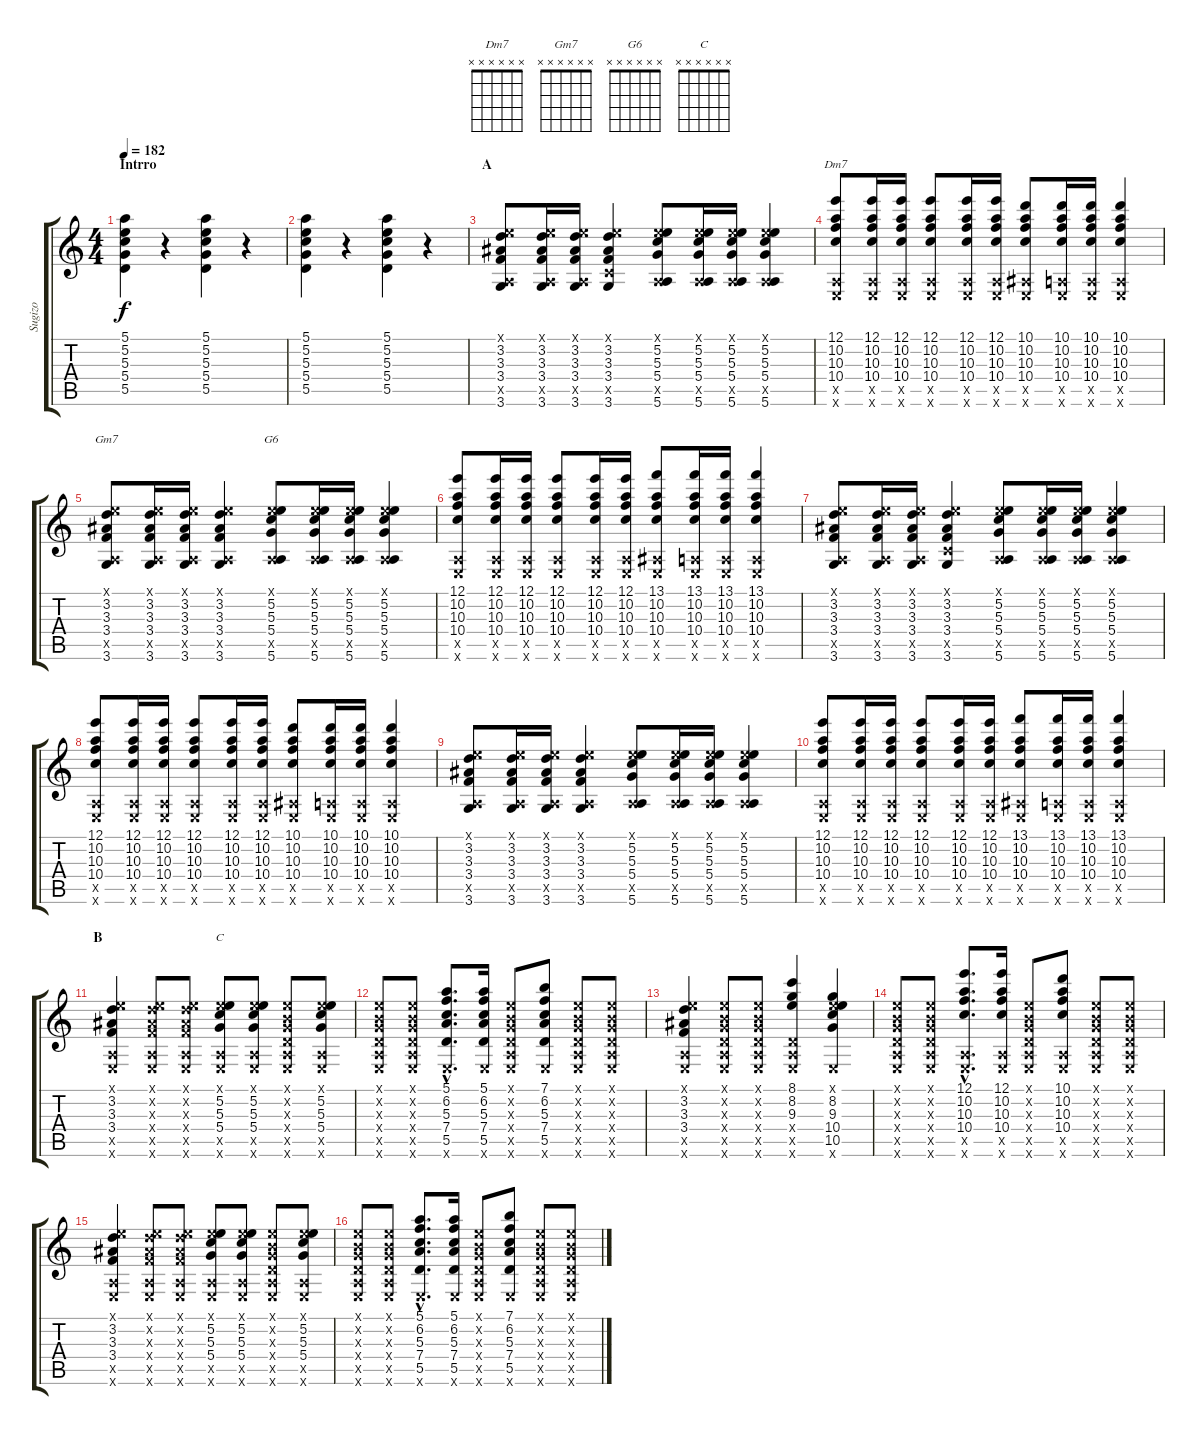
\track ("Sugizo" "Sugizo") {instrument distortionguitar}
\staff {score tabs}
\tuning (E4 B3 G3 D3 A2 E2) {hide}
\chord ("Dm7" x x x x x x) {firstfret 0}
\chord ("Gm7" x x x x x x) {firstfret 0}
\chord ("G6" x x x x x x) {firstfret 0}
\chord ("C" x x x x x x) {firstfret 0}
\ts (4 4)
\section ("" "Intrro")
\tempo 182
\clef g2
\ks c
(5.1 5.2 5.3 5.4 5.5).4{dy f instrument distortionguitar} r.4 (5.1 5.2 5.3 5.4 5.5).4 r.4 |
(5.1 5.2 5.3 5.4 5.5).4 r.4 (5.1 5.2 5.3 5.4 5.5).4 r.4 |
\section ("" "A")
(0.1{x} 3.2 3.3 3.4 0.5{x} 3.6).8 (0.1{x} 3.2 3.3 3.4 0.5{x} 3.6).16 (0.1{x} 3.2 3.3 3.4 0.5{x} 3.6).16 (0.1{x} 3.2 3.3 3.4 3.5{x} 3.6).4 (0.1{x} 5.2 5.3 5.4 0.5{x} 5.6).8 (0.1{x} 5.2 5.3 5.4 0.5{x} 5.6).16 (0.1{x} 5.2 5.3 5.4 0.5{x} 5.6).16 (0.1{x} 5.2 5.3 5.4 0.5{x} 5.6).4 |
(12.1 10.2 10.3 10.4 0.5{x} 0.6{x}).8{ch "Dm7"} (12.1 10.2 10.3 10.4 0.5{x} 0.6{x}).16 (12.1 10.2 10.3 10.4 0.5{x} 0.6{x}).16 (12.1 10.2 10.3 10.4 0.5{x} 0.6{x}).8 (12.1 10.2 10.3 10.4 0.5{x} 0.6{x}).16 (12.1 10.2 10.3 10.4 0.5{x} 0.6{x}).16 (10.1 10.2 10.3 10.4 1.5{x} 0.6{x}).8 (10.1 10.2 10.3 10.4 0.5{x} 0.6{x}).16 (10.1 10.2 10.3 10.4 0.5{x} 0.6{x}).16 (10.1 10.2 10.3 10.4 0.5{x} 0.6{x}).4 |
(0.1{x} 3.2 3.3 3.4 0.5{x} 3.6).8{ch "Gm7"} (0.1{x} 3.2 3.3 3.4 0.5{x} 3.6).16 (0.1{x} 3.2 3.3 3.4 0.5{x} 3.6).16 (0.1{x} 3.2 3.3 3.4 0.5{x} 3.6).4 (0.1{x} 5.2 5.3 5.4 0.5{x} 5.6).8{ch "G6"} (0.1{x} 5.2 5.3 5.4 0.5{x} 5.6).16 (0.1{x} 5.2 5.3 5.4 0.5{x} 5.6).16 (0.1{x} 5.2 5.3 5.4 0.5{x} 5.6).4 |
(12.1 10.2 10.3 10.4 0.5{x} 0.6{x}).8 (12.1 10.2 10.3 10.4 0.5{x} 0.6{x}).16 (12.1 10.2 10.3 10.4 0.5{x} 0.6{x}).16 (12.1 10.2 10.3 10.4 0.5{x} 0.6{x}).8 (12.1 10.2 10.3 10.4 0.5{x} 0.6{x}).16 (12.1 10.2 10.3 10.4 0.5{x} 0.6{x}).16 (13.1 10.2 10.3 10.4 1.5{x} 0.6{x}).8 (13.1 10.2 10.3 10.4 0.5{x} 0.6{x}).16 (13.1 10.2 10.3 10.4 0.5{x} 0.6{x}).16 (13.1 10.2 10.3 10.4 0.5{x} 0.6{x}).4 |
(0.1{x} 3.2 3.3 3.4 0.5{x} 3.6).8 (0.1{x} 3.2 3.3 3.4 0.5{x} 3.6).16 (0.1{x} 3.2 3.3 3.4 0.5{x} 3.6).16 (0.1{x} 3.2 3.3 3.4 3.5{x} 3.6).4 (0.1{x} 5.2 5.3 5.4 0.5{x} 5.6).8 (0.1{x} 5.2 5.3 5.4 0.5{x} 5.6).16 (0.1{x} 5.2 5.3 5.4 0.5{x} 5.6).16 (0.1{x} 5.2 5.3 5.4 0.5{x} 5.6).4 |
(12.1 10.2 10.3 10.4 0.5{x} 0.6{x}).8 (12.1 10.2 10.3 10.4 0.5{x} 0.6{x}).16 (12.1 10.2 10.3 10.4 0.5{x} 0.6{x}).16 (12.1 10.2 10.3 10.4 0.5{x} 0.6{x}).8 (12.1 10.2 10.3 10.4 0.5{x} 0.6{x}).16 (12.1 10.2 10.3 10.4 0.5{x} 0.6{x}).16 (10.1 10.2 10.3 10.4 1.5{x} 0.6{x}).8 (10.1 10.2 10.3 10.4 0.5{x} 0.6{x}).16 (10.1 10.2 10.3 10.4 0.5{x} 0.6{x}).16 (10.1 10.2 10.3 10.4 0.5{x} 0.6{x}).4 |
(0.1{x} 3.2 3.3 3.4 0.5{x} 3.6).8 (0.1{x} 3.2 3.3 3.4 0.5{x} 3.6).16 (0.1{x} 3.2 3.3 3.4 0.5{x} 3.6).16 (0.1{x} 3.2 3.3 3.4 0.5{x} 3.6).4 (0.1{x} 5.2 5.3 5.4 0.5{x} 5.6).8 (0.1{x} 5.2 5.3 5.4 0.5{x} 5.6).16 (0.1{x} 5.2 5.3 5.4 0.5{x} 5.6).16 (0.1{x} 5.2 5.3 5.4 0.5{x} 5.6).4 |
(12.1 10.2 10.3 10.4 0.5{x} 0.6{x}).8 (12.1 10.2 10.3 10.4 0.5{x} 0.6{x}).16 (12.1 10.2 10.3 10.4 0.5{x} 0.6{x}).16 (12.1 10.2 10.3 10.4 0.5{x} 0.6{x}).8 (12.1 10.2 10.3 10.4 0.5{x} 0.6{x}).16 (12.1 10.2 10.3 10.4 0.5{x} 0.6{x}).16 (13.1 10.2 10.3 10.4 1.5{x} 0.6{x}).8 (13.1 10.2 10.3 10.4 0.5{x} 0.6{x}).16 (13.1 10.2 10.3 10.4 0.5{x} 0.6{x}).16 (13.1 10.2 10.3 10.4 0.5{x} 0.6{x}).4 |
\section ("" "B")
(0.1{x} 3.2 3.3 3.4 0.5{x} 0.6{x}).4 (0.1{x} 3.2{x} 3.3{x} 3.4{x} 0.5{x} 0.6{x}).8 (0.1{x} 3.2{x} 3.3{x} 3.4{x} 0.5{x} 0.6{x}).8 (0.1{x} 5.2 5.3 5.4 0.5{x} 0.6{x}).8{ch "C"} (0.1{x} 5.2 5.3 5.4 0.5{x} 0.6{x}).8 (0.1{x} 0.2{x} 0.3{x} 0.4{x} 0.5{x} 0.6{x}).8 (0.1{x} 5.2 5.3 5.4 0.5{x} 0.6{x}).8 |
(0.1{x} 0.2{x} 0.3{x} 0.4{x} 0.5{x} 0.6{x}).8 (0.1{x} 0.2{x} 0.3{x} 0.4{x} 0.5{x} 0.6{x}).8 (5.1{hac} 6.2{hac} 5.3{hac} 7.4{hac} 5.5{hac} 0.6{hac x}).8{d} (5.1 6.2 5.3 7.4 5.5 0.6{x}).16 (0.1{x} 0.2{x} 0.3{x} 0.4{x} 0.5{x} 0.6{x}).8 (7.1 6.2 5.3 7.4 5.5 0.6{x}).8 (0.1{x} 0.2{x} 0.3{x} 0.4{x} 0.5{x} 0.6{x}).8 (0.1{x} 0.2{x} 0.3{x} 0.4{x} 0.5{x} 0.6{x}).8 |
(0.1{x} 3.2 3.3 3.4 0.5{x} 0.6{x}).4 (0.1{x} 0.2{x} 0.3{x} 0.4{x} 0.5{x} 0.6{x}).8 (0.1{x} 0.2{x} 0.3{x} 0.4{x} 0.5{x} 0.6{x}).8 (8.1 8.2 9.3 0.4{x} 0.5{x} 0.6{x}).4 (0.1{x} 8.2 9.3 10.4 10.5 0.6{x}).4 |
(0.1{x} 0.2{x} 0.3{x} 0.4{x} 0.5{x} 0.6{x}).8 (0.1{x} 0.2{x} 0.3{x} 0.4{x} 0.5{x} 0.6{x}).8 (12.1{hac} 10.2{hac} 10.3{hac} 10.4{hac} 0.5{hac x} 0.6{hac x}).8{d} (12.1 10.2 10.3 10.4 0.5{x} 0.6{x}).16 (0.1{x} 0.2{x} 0.3{x} 0.4{x} 0.5{x} 0.6{x}).8 (10.1 10.2 10.3 10.4 0.5{x} 0.6{x}).8 (0.1{x} 0.2{x} 0.3{x} 0.4{x} 0.5{x} 0.6{x}).8 (0.1{x} 0.2{x} 0.3{x} 0.4{x} 0.5{x} 0.6{x}).8 |
(0.1{x} 3.2 3.3 3.4 0.5{x} 0.6{x}).4 (0.1{x} 3.2{x} 3.3{x} 3.4{x} 0.5{x} 0.6{x}).8 (0.1{x} 3.2{x} 3.3{x} 3.4{x} 0.5{x} 0.6{x}).8 (0.1{x} 5.2 5.3 5.4 0.5{x} 0.6{x}).8 (0.1{x} 5.2 5.3 5.4 0.5{x} 0.6{x}).8 (0.1{x} 0.2{x} 0.3{x} 0.4{x} 0.5{x} 0.6{x}).8 (0.1{x} 5.2 5.3 5.4 0.5{x} 0.6{x}).8 |
(0.1{x} 0.2{x} 0.3{x} 0.4{x} 0.5{x} 0.6{x}).8 (0.1{x} 0.2{x} 0.3{x} 0.4{x} 0.5{x} 0.6{x}).8 (5.1{hac} 6.2{hac} 5.3{hac} 7.4{hac} 5.5{hac} 0.6{hac x}).8{d} (5.1 6.2 5.3 7.4 5.5 0.6{x}).16 (0.1{x} 0.2{x} 0.3{x} 0.4{x} 0.5{x} 0.6{x}).8 (7.1 6.2 5.3 7.4 5.5 0.6{x}).8 (0.1{x} 0.2{x} 0.3{x} 0.4{x} 0.5{x} 0.6{x}).8 (0.1{x} 0.2{x} 0.3{x} 0.4{x} 0.5{x} 0.6{x}).8
